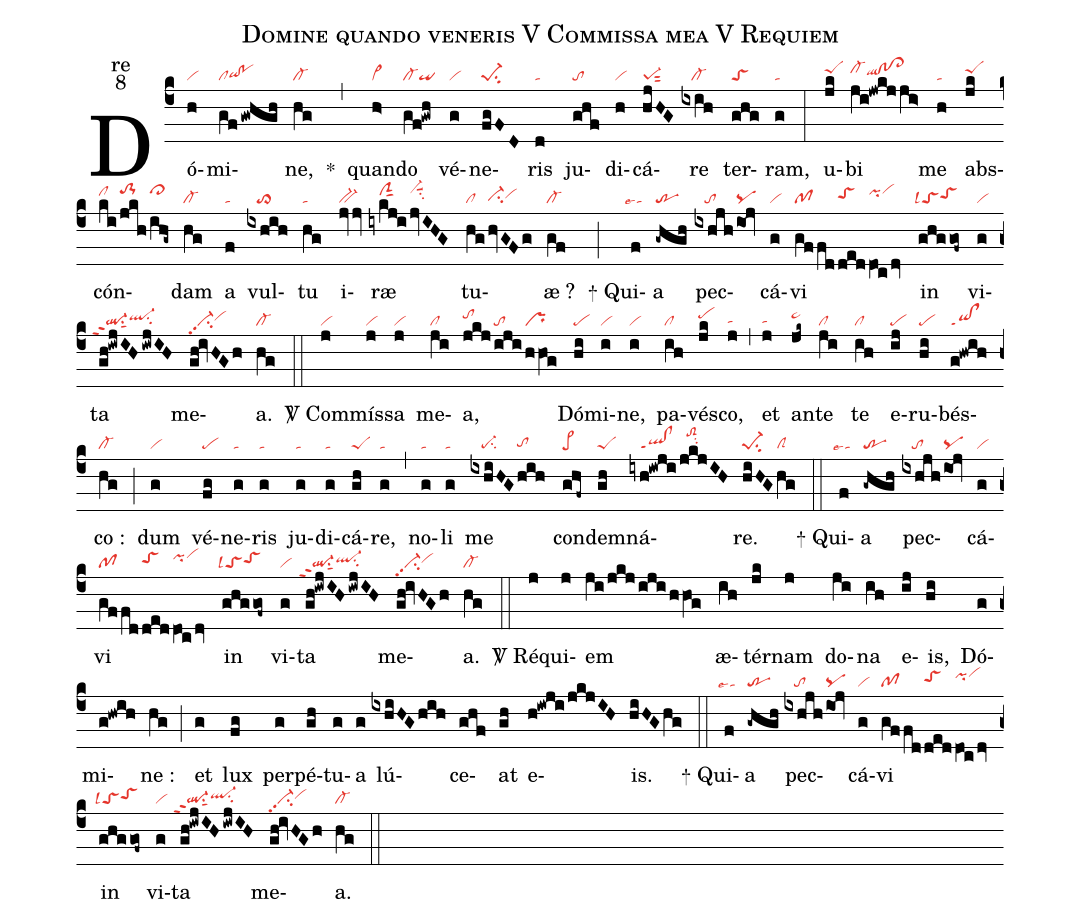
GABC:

name:Domine quando veneris V Commissa mea V Requiem;
office-part:re;
mode:8;
nabc-lines:1;
%%
(c4)
Dó(h|vi)mi(gf/gwhgh|clqihg!pohg)ne,(hg|cl-) <sp>*</sp>(,)
quan(h>|vi>)do(gf!gwh|cl-qi) vé(g|vi)ne(fgFD|pe-1su2)ris(d|ta) ju(ghf|to)di(h|vi)cá(hjHG|pe-1sut2)re(ixih|///cl-) ter(ghg|toS)ram,(g|ta) (:)
u(jk|peShi)bi(ji!jwkj/ji>|cl-hiqlhh!clhh!cl>hh) me(h|ta) abs(jk|peShi)cón(ki/|clhi|jkh/|to-1hj|ihg~|cl>hj)dam(hg|cl-) a(f|ta) vul(ixhih|///to>)tu(hg|ta)
i(jvv|bv-)ræ(iykj!i|///clShisut1|jvIHG|vi-hjsuu1su2) tu(hg|cl|hvGFg|ci-hgvihh)æ ?(gf|cl-) (;)
<sp>+</sp> Qui(f|``talse4)a(-ghgh|tr) pec(ixhjh|///to|io!jv|pq)cá(g|vi)vi(gf/fd/|pf|ded/|toShh|dOc/dv|pihivihj)
in(ghggof~|`toSlsl4toShh) vi(g|vi)ta(gh!iwjIHiwjIH|``ql-ppt2su1sut1ql-hhsu2)
me(gh!ivHGh|vi-pp2su2vihh)a.(hg|cl-) (::)
<sp>V/</sp> Com(j|vi)mís(j|vi)sa(j|vi) me(ji|cl)a,(jkj/|tohi|iji/|to|hhOg|pr) Dó(hi|pe)mi(i|vi)ne,(i|vi)
pa(ih|cl)vés(jk|pehi)co,(j|tahg) (,)
et(j|tahg) an(jk~|ta>hi)te(ji|cl) te(ih|cl) e(ij|pe)ru(hi|pe)bés(g!hwih|qi!clppt1)co :(hg|cl-) (;)
dum(g|vi) vé(fg|pe)ne(g|ta)ris(g|ta) ju(g|ta)di(g|ta)cá(gh|peS)re,(g|ta) (,)
no(g|ta)li(g|ta) me(ixhiHG|///pe-su2|hih|tohg) con(ghf~|pe>)dem(gh|peS)ná(iyh!iwji/|///ql!clppt1|jkjIH|//toS2hksu2)re.(hiHG|pe-1su2|hg|clS) (::)
<sp>+</sp> Qui(f|``talse4)a(-ghgh|tr) pec(ixhjh|///to|io!jv|pq)cá(g|vi)vi(gf/fd/|pf|ded/|toShh|dOc/dv|pihivihj)
in(ghggof~|`toSlsl4toShh) vi(g|vi)ta(gh!iwjIHiwjIH|``ql-ppt2su1sut1ql-hhsu2)
me(gh!ivHGh|vi-pp2su2vihh)a.(hg|cl-) (::)
<sp>V/</sp> Ré(j)qui(j)em(ji/jkj/iji/hhOg) æ(ih)tér(jk)nam(j) do(ji)na(ih) e(ij)is,(hi)
Dó(g)mi(g!hwih)ne :(hg) (;)
et(g) lux(fg) per(g)pé(gh)tu(g)a(g) lú(ixhiHGhih)ce(ghf)at(gh)
e(h!iwji/jkjIH)is.(hiHGhg) (::)
<sp>+</sp> Qui(f|``talse4)a(-ghgh|tr) pec(ixhjh|///to|io!jv|pq)cá(g|vi)vi(gf/fd/|pf|ded/|toShh|dOc/dv|pihivihj)
in(ghggof~|`toSlsl4toShh) vi(g|vi)ta(gh!iwjIHiwjIH|``ql-ppt2su1sut1ql-hhsu2)
me(gh!ivHGh|vi-pp2su2vihh)a.(hg|cl-) (::)
